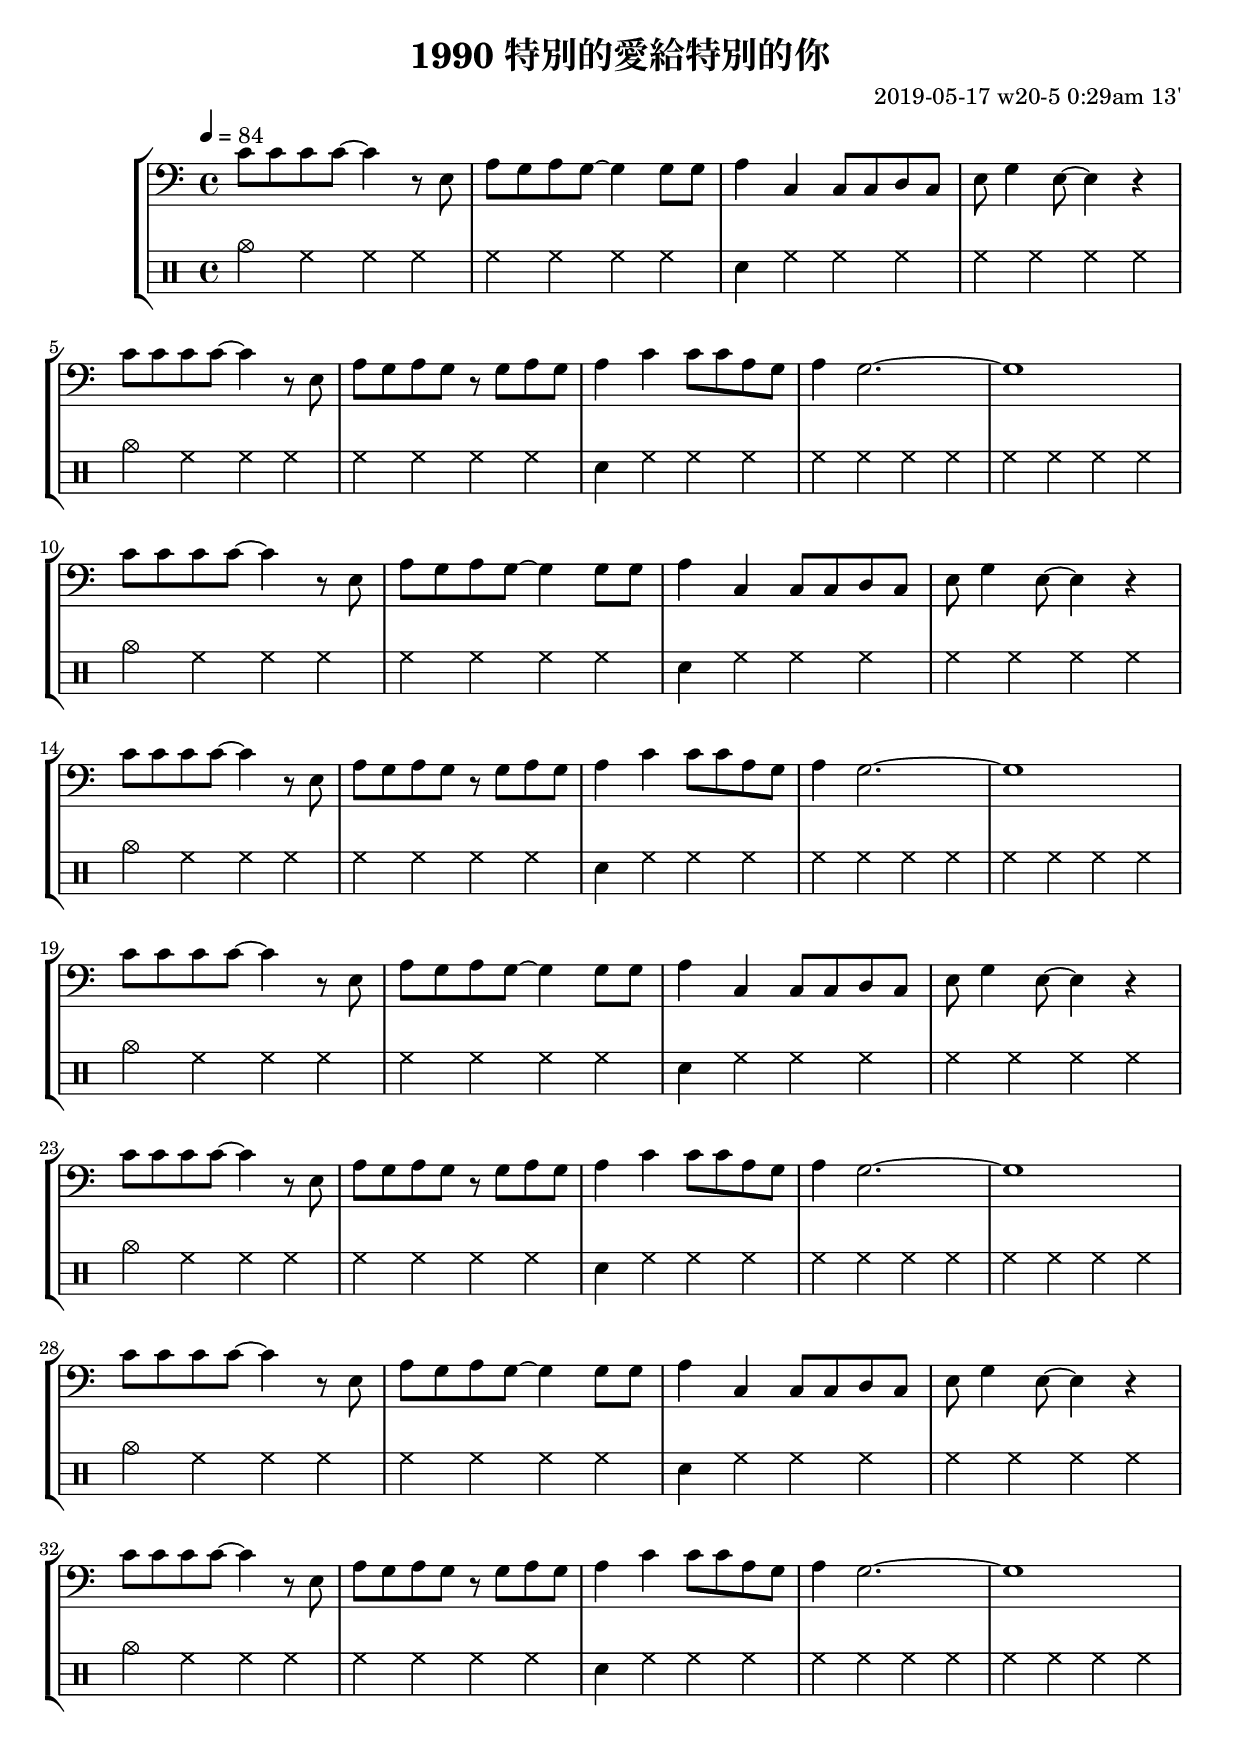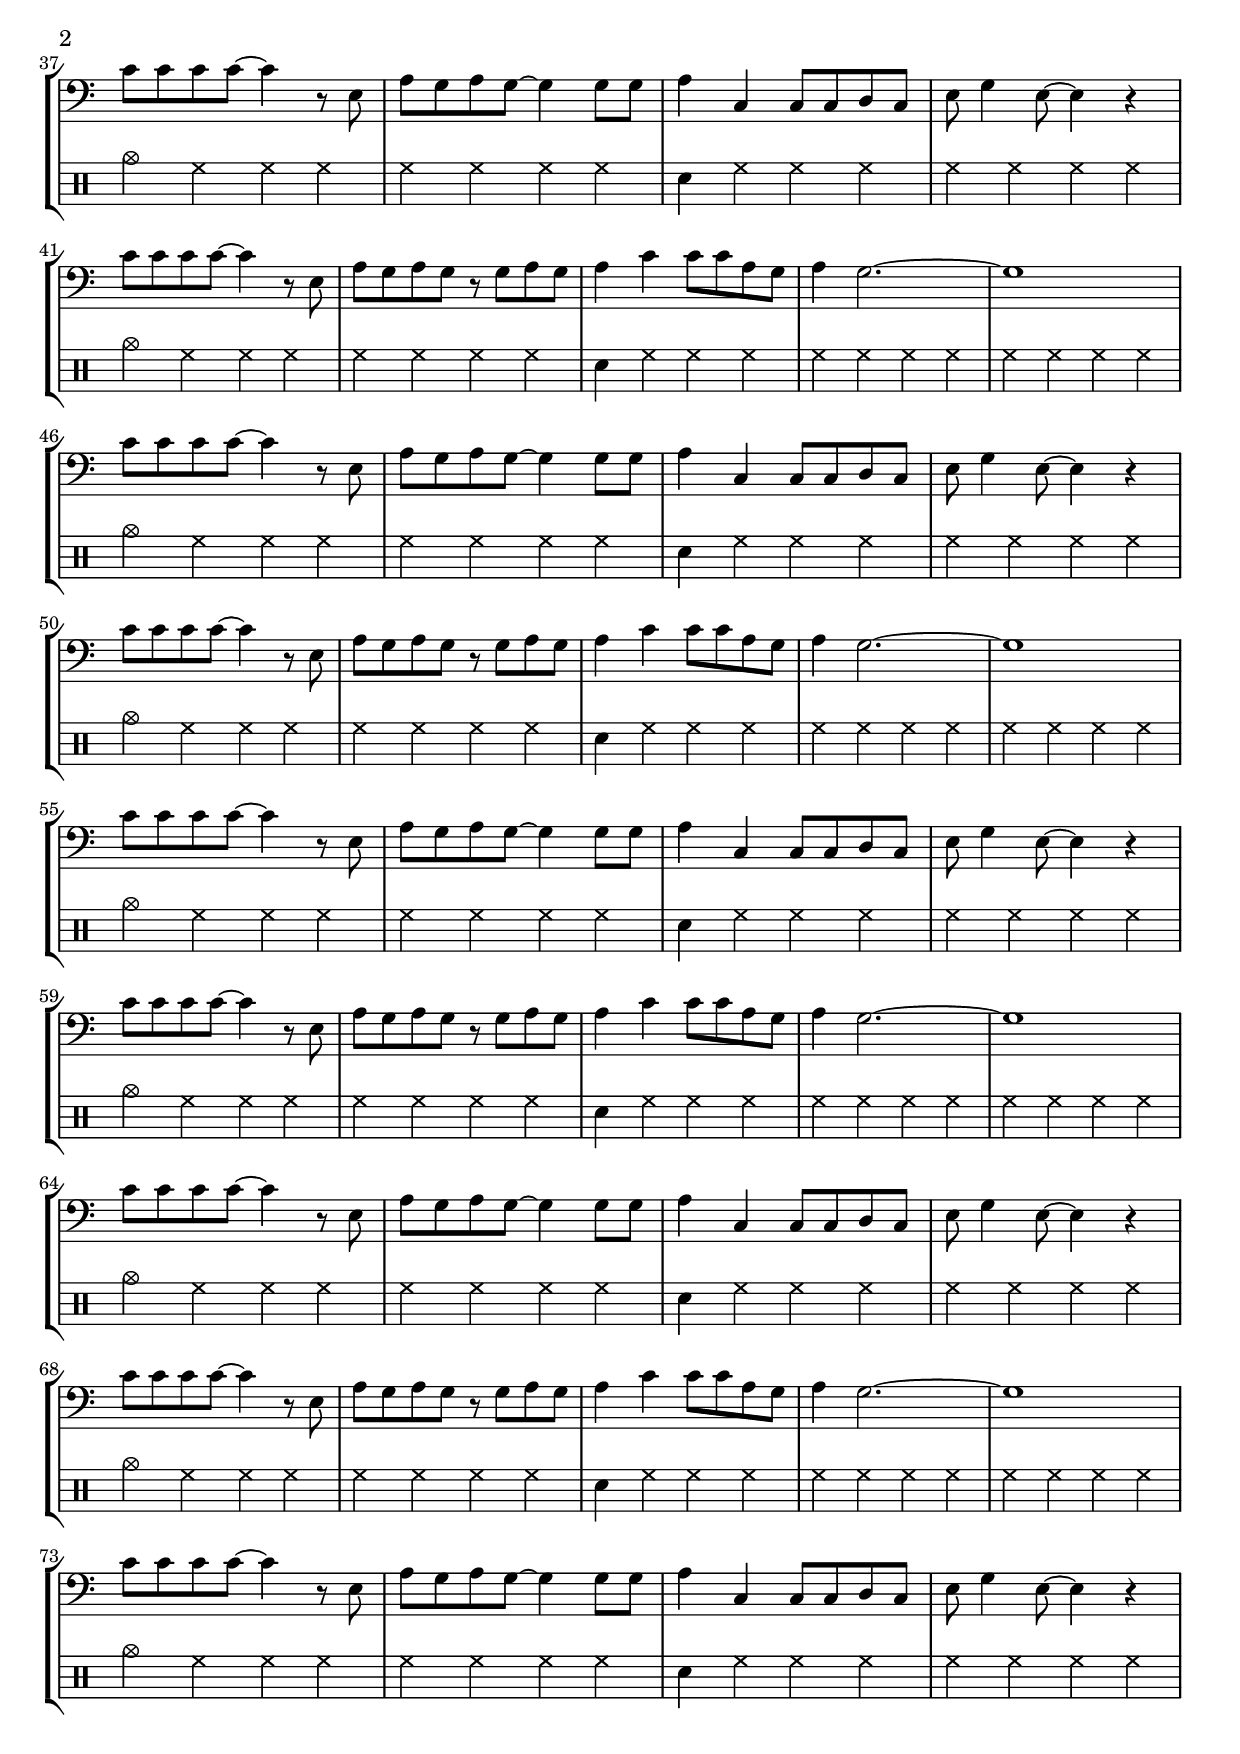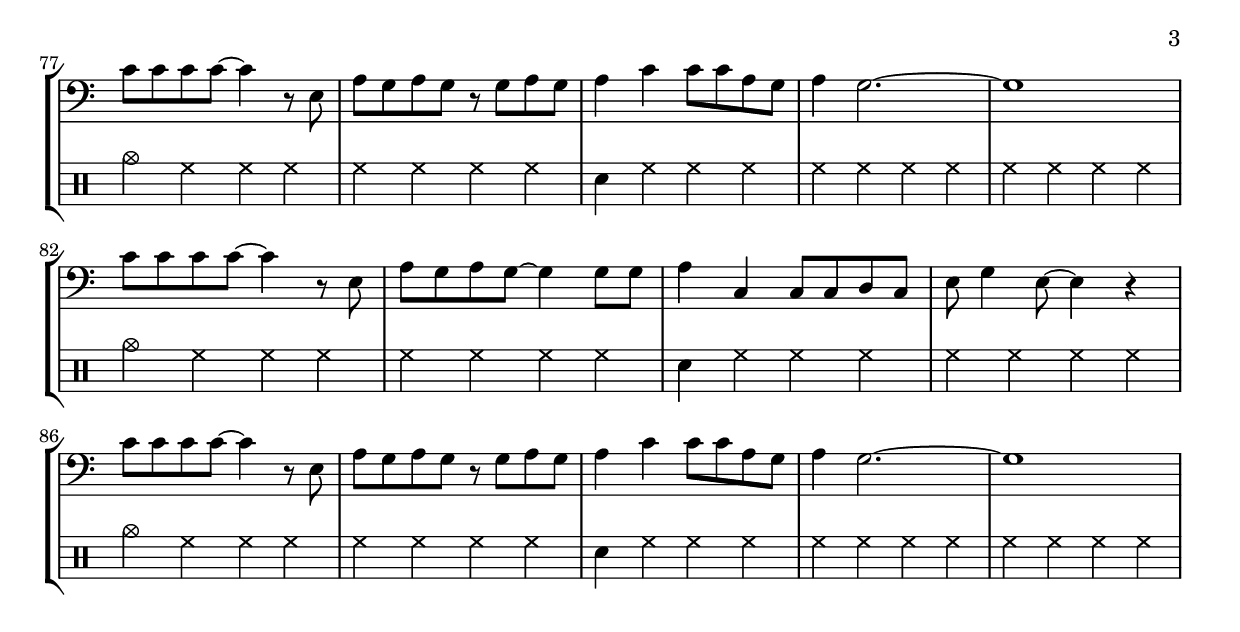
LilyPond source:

\header {
  title = "1990 特別的愛給特別的你"
  composer = "2019-05-17 w20-5 0:29am 13'"
}
\language english

%2019/08/14 w33/3 3:45am
metronome = \drummode{
 cymc hh hh hh |
 hh hh hh hh |
 sn hh hh hh |
 hh hh hh hh |
 crashcymbal hh hh hh |
 hh hh hh hh |
 sn hh hh hh |
 hh hh hh hh |
 hh hh hh hh |

 


}

repeatTimes = 10
%60s/84 beats * 9 bars*4 beats per bar*10 times = 0.7 * 360

\score {
  \new StaffGroup <<



  \transpose c c,{ %as

  %2019/08/15 w32/4 11:52am
  \new Staff \with {midiInstrument = #"violin"}
  \relative c' {
    \key c \major
    \clef bass
    \tempo 4=84
    
    
    \repeat unfold \repeatTimes {
    c'8 c c c ~ c4 r8 e,|
    a g a g~ g4 

    g8 g |
    a4 c, c8 c d c|
    e g4 e8~ e4 r | \break

    c'8 c c c ~ c4 r8 e,| 
    a g a g r g a g
    a4 c c8 c a g
    a4 g2.~ | g1 | \break

   

    
    }


    }



  }

  \drums {\repeat unfold \repeatTimes \metronome}
  
  >>

  \layout {}
  \midi {}
}